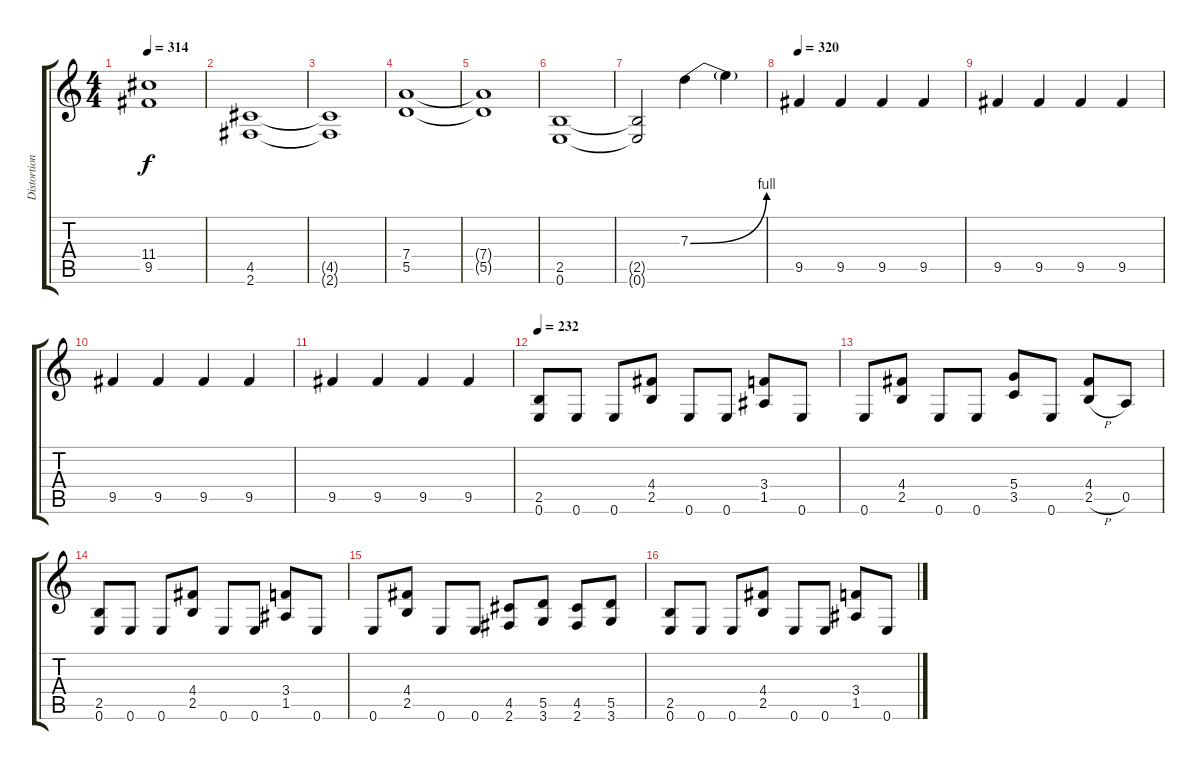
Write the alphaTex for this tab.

\track ("Distortion Guitar" "Distortion") {instrument distortionguitar}
\staff {score tabs}
\tuning (E4 B3 G3 D3 A2 E2) {hide}
\ts (4 4)
\tempo 314
\clef g2
\ks c
(11.4{t} 9.5{t}).1{dy f} |
(4.5 2.6).1 |
(4.5{t} 2.6{t}).1 |
(7.4 5.5).1 |
(7.4{t} 5.5{t}).1 |
(2.5 0.6).1 |
(2.5{t} 0.6{t}).2 7.3{be (bend 0 0 60 4)}.4 7.3{t}.4 |
\tempo 320
9.5.4 9.5.4 9.5.4 9.5.4 |
9.5.4 9.5.4 9.5.4 9.5.4 |
9.5.4 9.5.4 9.5.4 9.5.4 |
9.5.4 9.5.4 9.5.4 9.5.4 |
\tempo 232
(2.5 0.6).8 0.6.8 0.6.8 (4.4 2.5).8 0.6.8 0.6.8 (3.4 1.5).8 0.6.8 |
0.6.8 (4.4 2.5).8 0.6.8 0.6.8 (5.4 3.5).8 0.6.8 (4.4 2.5{h}).8 0.5.8 |
(2.5 0.6).8 0.6.8 0.6.8 (4.4 2.5).8 0.6.8 0.6.8 (3.4 1.5).8 0.6.8 |
0.6.8 (4.4 2.5).8 0.6.8 0.6.8 (4.5 2.6).8 (5.5 3.6).8 (4.5 2.6).8 (5.5 3.6).8 |
(2.5 0.6).8 0.6.8 0.6.8 (4.4 2.5).8 0.6.8 0.6.8 (3.4 1.5).8 0.6.8
